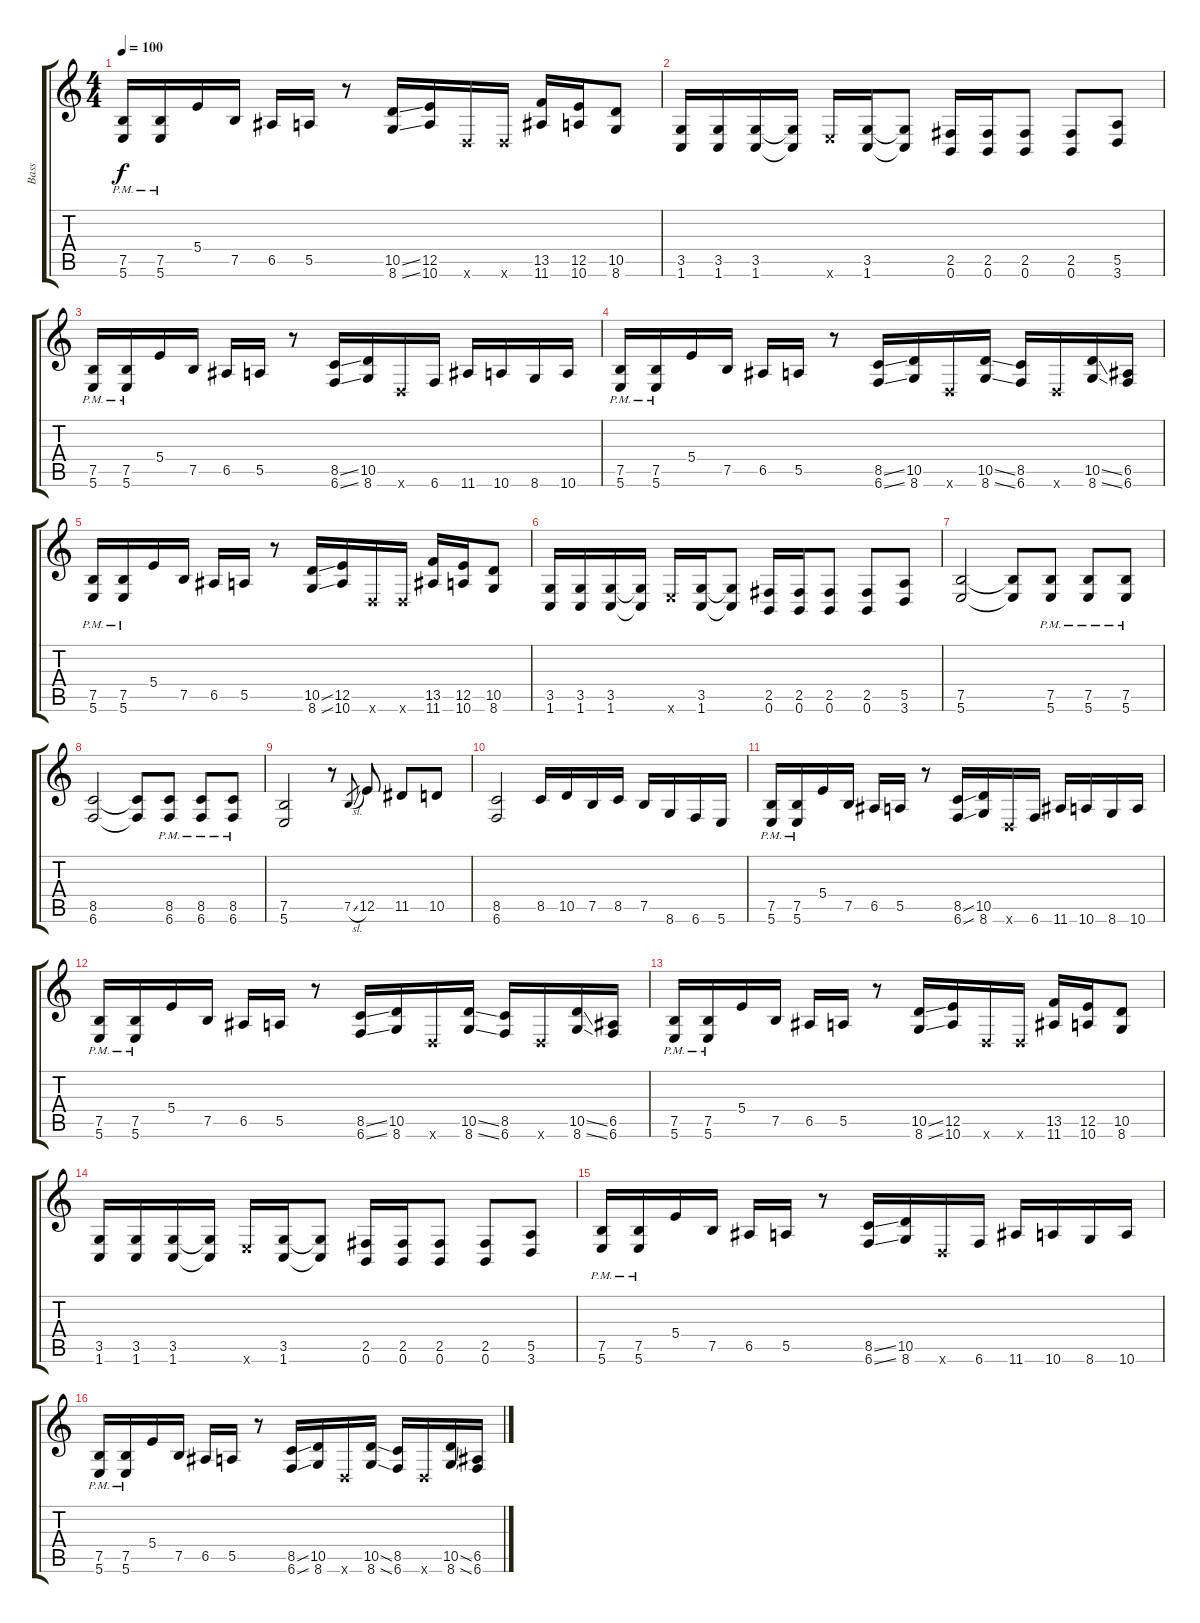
\track ("Bass" "Bass") {instrument electricbassfinger}
\staff {score tabs}
\tuning (C4 G3 E3 B2 E2 B1) {hide}
\ts (4 4)
\tempo 100
\clef g2
\ks c
(7.5{pm} 5.6{pm}).16{dy f} (7.5{pm} 5.6{pm}).16 5.4.16 7.5.16 6.5.16 5.5.16 r.8 (10.5{ss} 8.6{ss}).16 (12.5 10.6).16 3.6{x}.16 3.6{x}.16 (13.5 11.6).16 (12.5 10.6).16 (10.5 8.6).8 |
(3.5 1.6).16 (3.5 1.6).16 (3.5 1.6).16 (3.5{t} 1.6{t}).16 5.6{x}.16 (3.5 1.6).16 (3.5{t} 1.6{t}).8 (2.5 0.6).16 (2.5 0.6).16 (2.5 0.6).8 (2.5 0.6).8 (5.5 3.6).8 |
(7.5{pm} 5.6{pm}).16 (7.5{pm} 5.6{pm}).16 5.4.16 7.5.16 6.5.16 5.5.16 r.8 (8.5{ss} 6.6{ss}).16 (10.5 8.6).16 3.6{x}.16 6.6.16 11.6.16 10.6.16 8.6.16 10.6.16 |
(7.5{pm} 5.6{pm}).16 (7.5{pm} 5.6{pm}).16 5.4.16 7.5.16 6.5.16 5.5.16 r.8 (8.5{ss} 6.6{ss}).16 (10.5 8.6).16 3.6{x}.16 (10.5{ss} 8.6{ss}).16 (8.5 6.6).16 3.6{x}.16 (10.5{ss} 8.6{ss}).16 (6.5 6.6).16 |
(7.5{pm} 5.6{pm}).16 (7.5{pm} 5.6{pm}).16 5.4.16 7.5.16 6.5.16 5.5.16 r.8 (10.5{ss} 8.6{ss}).16 (12.5 10.6).16 3.6{x}.16 3.6{x}.16 (13.5 11.6).16 (12.5 10.6).16 (10.5 8.6).8 |
(3.5 1.6).16 (3.5 1.6).16 (3.5 1.6).16 (3.5{t} 1.6{t}).16 5.6{x}.16 (3.5 1.6).16 (3.5{t} 1.6{t}).8 (2.5 0.6).16 (2.5 0.6).16 (2.5 0.6).8 (2.5 0.6).8 (5.5 3.6).8 |
(7.5 5.6).2 (7.5{t} 5.6{t}).8 (7.5{pm} 5.6{pm}).8 (7.5{pm} 5.6{pm}).8 (7.5{pm} 5.6{pm}).8 |
(8.5 6.6).2 (8.5{t} 6.6{t}).8 (8.5{pm} 6.6{pm}).8 (8.5{pm} 6.6{pm}).8 (8.5{pm} 6.6{pm}).8 |
(7.5 5.6).2 r.8 7.5{sl}.8{gr} 12.5.8 11.5.8 10.5.8 |
(8.5 6.6).2 8.5.16 10.5.16 7.5.16 8.5.16 7.5.16 8.6.16 6.6.16 5.6.16 |
(7.5{pm} 5.6{pm}).16 (7.5{pm} 5.6{pm}).16 5.4.16 7.5.16 6.5.16 5.5.16 r.8 (8.5{ss} 6.6{ss}).16 (10.5 8.6).16 3.6{x}.16 6.6.16 11.6.16 10.6.16 8.6.16 10.6.16 |
(7.5{pm} 5.6{pm}).16 (7.5{pm} 5.6{pm}).16 5.4.16 7.5.16 6.5.16 5.5.16 r.8 (8.5{ss} 6.6{ss}).16 (10.5 8.6).16 3.6{x}.16 (10.5{ss} 8.6{ss}).16 (8.5 6.6).16 3.6{x}.16 (10.5{ss} 8.6{ss}).16 (6.5 6.6).16 |
(7.5{pm} 5.6{pm}).16 (7.5{pm} 5.6{pm}).16 5.4.16 7.5.16 6.5.16 5.5.16 r.8 (10.5{ss} 8.6{ss}).16 (12.5 10.6).16 3.6{x}.16 3.6{x}.16 (13.5 11.6).16 (12.5 10.6).16 (10.5 8.6).8 |
(3.5 1.6).16 (3.5 1.6).16 (3.5 1.6).16 (3.5{t} 1.6{t}).16 5.6{x}.16 (3.5 1.6).16 (3.5{t} 1.6{t}).8 (2.5 0.6).16 (2.5 0.6).16 (2.5 0.6).8 (2.5 0.6).8 (5.5 3.6).8 |
(7.5{pm} 5.6{pm}).16 (7.5{pm} 5.6{pm}).16 5.4.16 7.5.16 6.5.16 5.5.16 r.8 (8.5{ss} 6.6{ss}).16 (10.5 8.6).16 3.6{x}.16 6.6.16 11.6.16 10.6.16 8.6.16 10.6.16 |
(7.5{pm} 5.6{pm}).16 (7.5{pm} 5.6{pm}).16 5.4.16 7.5.16 6.5.16 5.5.16 r.8 (8.5{ss} 6.6{ss}).16 (10.5 8.6).16 3.6{x}.16 (10.5{ss} 8.6{ss}).16 (8.5 6.6).16 3.6{x}.16 (10.5{ss} 8.6{ss}).16 (6.5 6.6).16
